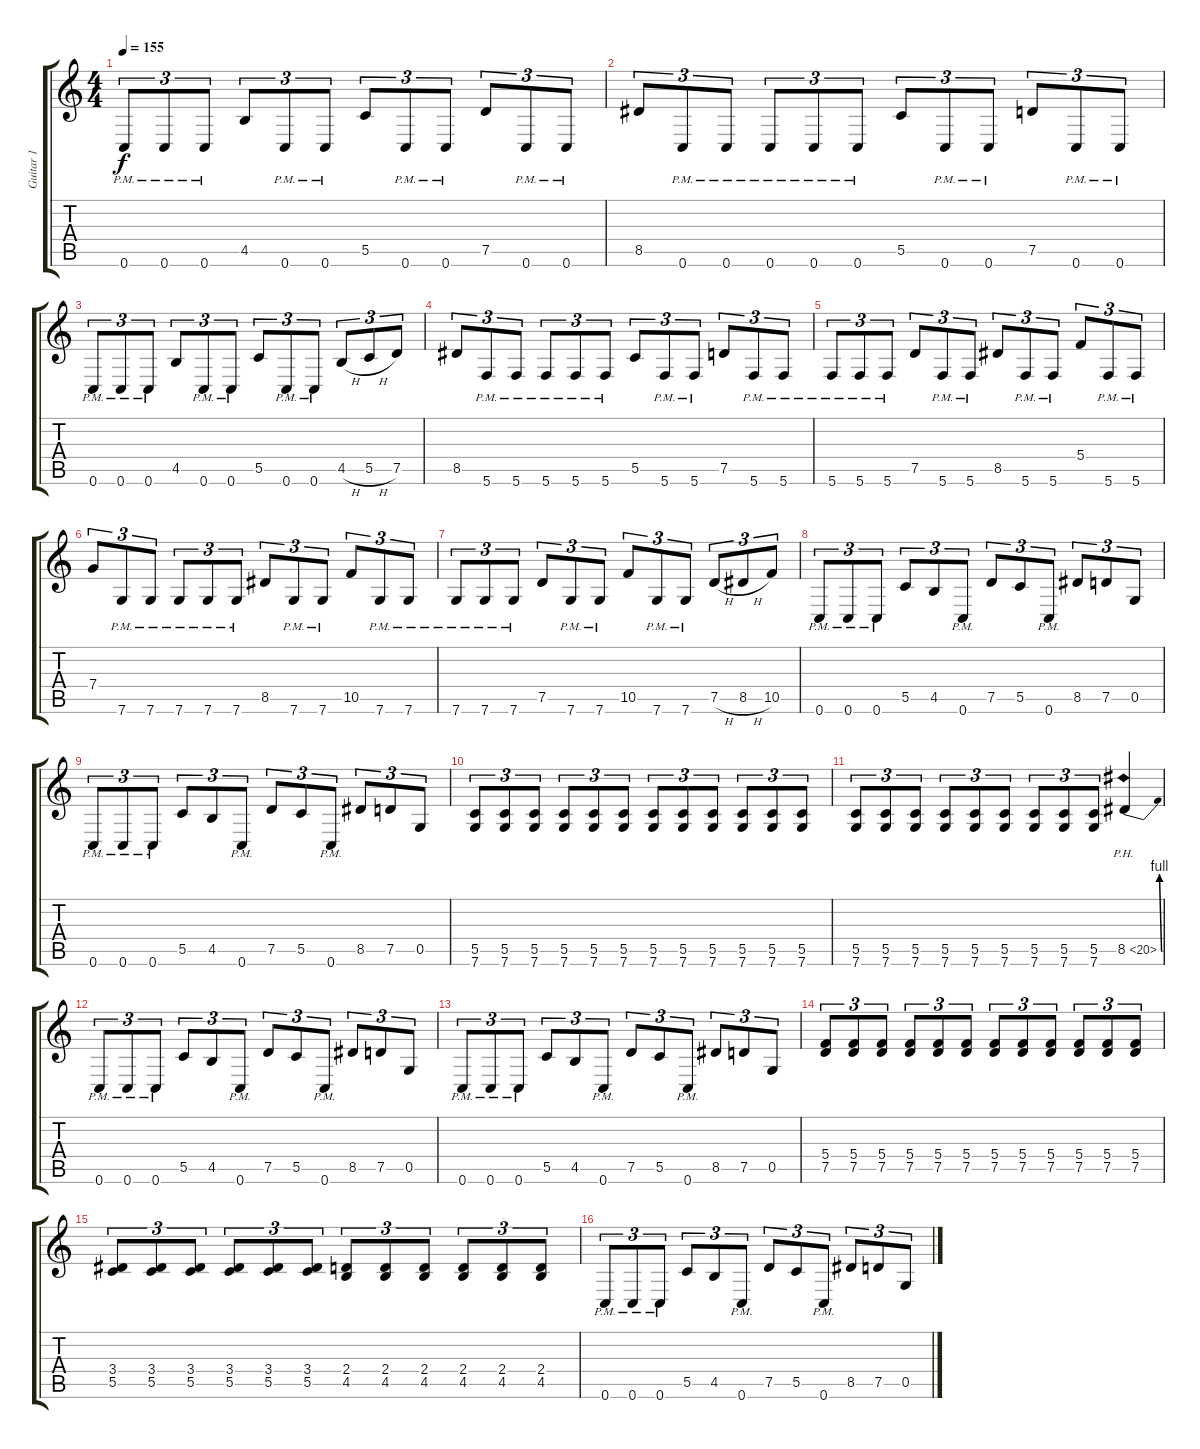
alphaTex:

\track ("Guitar 1" "Guitar 1") {instrument distortionguitar}
\staff {score tabs}
\tuning (D4 A3 F3 C3 G2 C2) {hide}
\ts (4 4)
\tempo 155
\clef g2
\ks c
0.6{pm}.8{tu (3 2) dy f} 0.6{pm}.8{tu (3 2)} 0.6{pm}.8{tu (3 2)} 4.5.8{tu (3 2)} 0.6{pm}.8{tu (3 2)} 0.6{pm}.8{tu (3 2)} 5.5.8{tu (3 2)} 0.6{pm}.8{tu (3 2)} 0.6{pm}.8{tu (3 2)} 7.5.8{tu (3 2)} 0.6{pm}.8{tu (3 2)} 0.6{pm}.8{tu (3 2)} |
8.5.8{tu (3 2)} 0.6{pm}.8{tu (3 2)} 0.6{pm}.8{tu (3 2)} 0.6{pm}.8{tu (3 2)} 0.6{pm}.8{tu (3 2)} 0.6{pm}.8{tu (3 2)} 5.5.8{tu (3 2)} 0.6{pm}.8{tu (3 2)} 0.6{pm}.8{tu (3 2)} 7.5.8{tu (3 2)} 0.6{pm}.8{tu (3 2)} 0.6{pm}.8{tu (3 2)} |
0.6{pm}.8{tu (3 2)} 0.6{pm}.8{tu (3 2)} 0.6{pm}.8{tu (3 2)} 4.5.8{tu (3 2)} 0.6{pm}.8{tu (3 2)} 0.6{pm}.8{tu (3 2)} 5.5.8{tu (3 2)} 0.6{pm}.8{tu (3 2)} 0.6{pm}.8{tu (3 2)} 4.5{h}.8{tu (3 2)} 5.5{h}.8{tu (3 2)} 7.5.8{tu (3 2)} |
8.5.8{tu (3 2)} 5.6{pm}.8{tu (3 2)} 5.6{pm}.8{tu (3 2)} 5.6{pm}.8{tu (3 2)} 5.6{pm}.8{tu (3 2)} 5.6{pm}.8{tu (3 2)} 5.5.8{tu (3 2)} 5.6{pm}.8{tu (3 2)} 5.6{pm}.8{tu (3 2)} 7.5.8{tu (3 2)} 5.6{pm}.8{tu (3 2)} 5.6{pm}.8{tu (3 2)} |
5.6{pm}.8{tu (3 2)} 5.6{pm}.8{tu (3 2)} 5.6{pm}.8{tu (3 2)} 7.5.8{tu (3 2)} 5.6{pm}.8{tu (3 2)} 5.6{pm}.8{tu (3 2)} 8.5.8{tu (3 2)} 5.6{pm}.8{tu (3 2)} 5.6{pm}.8{tu (3 2)} 5.4.8{tu (3 2)} 5.6{pm}.8{tu (3 2)} 5.6{pm}.8{tu (3 2)} |
7.4.8{tu (3 2)} 7.6{pm}.8{tu (3 2)} 7.6{pm}.8{tu (3 2)} 7.6{pm}.8{tu (3 2)} 7.6{pm}.8{tu (3 2)} 7.6{pm}.8{tu (3 2)} 8.5.8{tu (3 2)} 7.6{pm}.8{tu (3 2)} 7.6{pm}.8{tu (3 2)} 10.5.8{tu (3 2)} 7.6{pm}.8{tu (3 2)} 7.6{pm}.8{tu (3 2)} |
7.6{pm}.8{tu (3 2)} 7.6{pm}.8{tu (3 2)} 7.6{pm}.8{tu (3 2)} 7.5.8{tu (3 2)} 7.6{pm}.8{tu (3 2)} 7.6{pm}.8{tu (3 2)} 10.5.8{tu (3 2)} 7.6{pm}.8{tu (3 2)} 7.6{pm}.8{tu (3 2)} 7.5{h}.8{tu (3 2)} 8.5{h}.8{tu (3 2)} 10.5.8{tu (3 2)} |
0.6{pm}.8{tu (3 2)} 0.6{pm}.8{tu (3 2)} 0.6{pm}.8{tu (3 2)} 5.5.8{tu (3 2)} 4.5.8{tu (3 2)} 0.6{pm}.8{tu (3 2)} 7.5.8{tu (3 2)} 5.5.8{tu (3 2)} 0.6{pm}.8{tu (3 2)} 8.5.8{tu (3 2)} 7.5.8{tu (3 2)} 0.5.8{tu (3 2)} |
0.6{pm}.8{tu (3 2)} 0.6{pm}.8{tu (3 2)} 0.6{pm}.8{tu (3 2)} 5.5.8{tu (3 2)} 4.5.8{tu (3 2)} 0.6{pm}.8{tu (3 2)} 7.5.8{tu (3 2)} 5.5.8{tu (3 2)} 0.6{pm}.8{tu (3 2)} 8.5.8{tu (3 2)} 7.5.8{tu (3 2)} 0.5.8{tu (3 2)} |
(5.5 7.6).8{tu (3 2)} (5.5 7.6).8{tu (3 2)} (5.5 7.6).8{tu (3 2)} (5.5 7.6).8{tu (3 2)} (5.5 7.6).8{tu (3 2)} (5.5 7.6).8{tu (3 2)} (5.5 7.6).8{tu (3 2)} (5.5 7.6).8{tu (3 2)} (5.5 7.6).8{tu (3 2)} (5.5 7.6).8{tu (3 2)} (5.5 7.6).8{tu (3 2)} (5.5 7.6).8{tu (3 2)} |
(5.5 7.6).8{tu (3 2)} (5.5 7.6).8{tu (3 2)} (5.5 7.6).8{tu (3 2)} (5.5 7.6).8{tu (3 2)} (5.5 7.6).8{tu (3 2)} (5.5 7.6).8{tu (3 2)} (5.5 7.6).8{tu (3 2)} (5.5 7.6).8{tu (3 2)} (5.5 7.6).8{tu (3 2)} 8.5{be (bend 0 0 60 4) ph 12}.4 |
0.6{pm}.8{tu (3 2)} 0.6{pm}.8{tu (3 2)} 0.6{pm}.8{tu (3 2)} 5.5.8{tu (3 2)} 4.5.8{tu (3 2)} 0.6{pm}.8{tu (3 2)} 7.5.8{tu (3 2)} 5.5.8{tu (3 2)} 0.6{pm}.8{tu (3 2)} 8.5.8{tu (3 2)} 7.5.8{tu (3 2)} 0.5.8{tu (3 2)} |
0.6{pm}.8{tu (3 2)} 0.6{pm}.8{tu (3 2)} 0.6{pm}.8{tu (3 2)} 5.5.8{tu (3 2)} 4.5.8{tu (3 2)} 0.6{pm}.8{tu (3 2)} 7.5.8{tu (3 2)} 5.5.8{tu (3 2)} 0.6{pm}.8{tu (3 2)} 8.5.8{tu (3 2)} 7.5.8{tu (3 2)} 0.5.8{tu (3 2)} |
(5.4 7.5).8{tu (3 2)} (5.4 7.5).8{tu (3 2)} (5.4 7.5).8{tu (3 2)} (5.4 7.5).8{tu (3 2)} (5.4 7.5).8{tu (3 2)} (5.4 7.5).8{tu (3 2)} (5.4 7.5).8{tu (3 2)} (5.4 7.5).8{tu (3 2)} (5.4 7.5).8{tu (3 2)} (5.4 7.5).8{tu (3 2)} (5.4 7.5).8{tu (3 2)} (5.4 7.5).8{tu (3 2)} |
(3.4 5.5).8{tu (3 2)} (3.4 5.5).8{tu (3 2)} (3.4 5.5).8{tu (3 2)} (3.4 5.5).8{tu (3 2)} (3.4 5.5).8{tu (3 2)} (3.4 5.5).8{tu (3 2)} (2.4 4.5).8{tu (3 2)} (2.4 4.5).8{tu (3 2)} (2.4 4.5).8{tu (3 2)} (2.4 4.5).8{tu (3 2)} (2.4 4.5).8{tu (3 2)} (2.4 4.5).8{tu (3 2)} |
0.6{pm}.8{tu (3 2)} 0.6{pm}.8{tu (3 2)} 0.6{pm}.8{tu (3 2)} 5.5.8{tu (3 2)} 4.5.8{tu (3 2)} 0.6{pm}.8{tu (3 2)} 7.5.8{tu (3 2)} 5.5.8{tu (3 2)} 0.6{pm}.8{tu (3 2)} 8.5.8{tu (3 2)} 7.5.8{tu (3 2)} 0.5.8{tu (3 2)}
